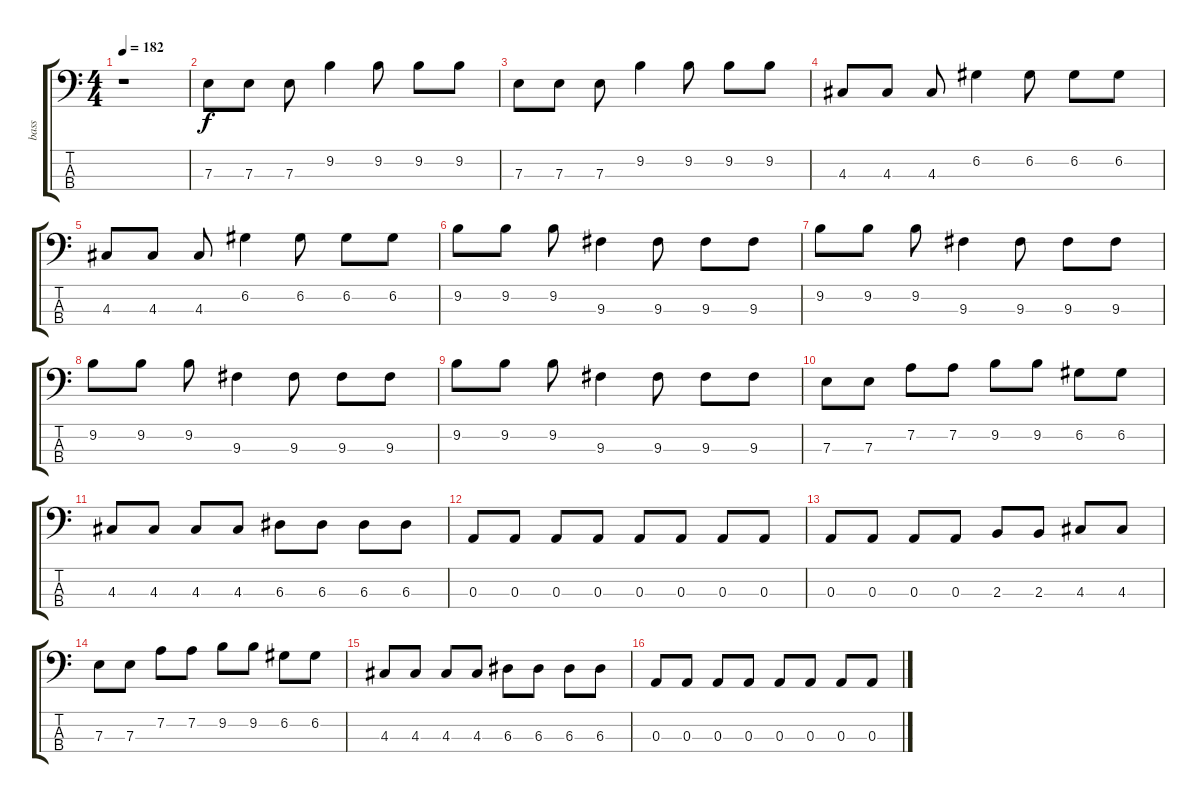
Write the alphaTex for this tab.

\track ("bass" "bass") {instrument electricbasspick}
\staff {score tabs}
\tuning (G2 D2 A1 E1) {hide}
\ts (4 4)
\tempo 182
\clef f4
\ks c
r.1{dy f instrument electricbasspick} |
7.3.8 7.3.8 7.3.8 9.2.4 9.2.8 9.2.8 9.2.8 |
7.3.8 7.3.8 7.3.8 9.2.4 9.2.8 9.2.8 9.2.8 |
4.3.8 4.3.8 4.3.8 6.2.4 6.2.8 6.2.8 6.2.8 |
4.3.8 4.3.8 4.3.8 6.2.4 6.2.8 6.2.8 6.2.8 |
9.2.8 9.2.8 9.2.8 9.3.4 9.3.8 9.3.8 9.3.8 |
9.2.8 9.2.8 9.2.8 9.3.4 9.3.8 9.3.8 9.3.8 |
9.2.8 9.2.8 9.2.8 9.3.4 9.3.8 9.3.8 9.3.8 |
9.2.8 9.2.8 9.2.8 9.3.4 9.3.8 9.3.8 9.3.8 |
7.3.8 7.3.8 7.2.8 7.2.8 9.2.8 9.2.8 6.2.8 6.2.8 |
4.3.8 4.3.8 4.3.8 4.3.8 6.3.8 6.3.8 6.3.8 6.3.8 |
0.3.8 0.3.8 0.3.8 0.3.8 0.3.8 0.3.8 0.3.8 0.3.8 |
0.3.8 0.3.8 0.3.8 0.3.8 2.3.8 2.3.8 4.3.8 4.3.8 |
7.3.8 7.3.8 7.2.8 7.2.8 9.2.8 9.2.8 6.2.8 6.2.8 |
4.3.8 4.3.8 4.3.8 4.3.8 6.3.8 6.3.8 6.3.8 6.3.8 |
0.3.8 0.3.8 0.3.8 0.3.8 0.3.8 0.3.8 0.3.8 0.3.8
